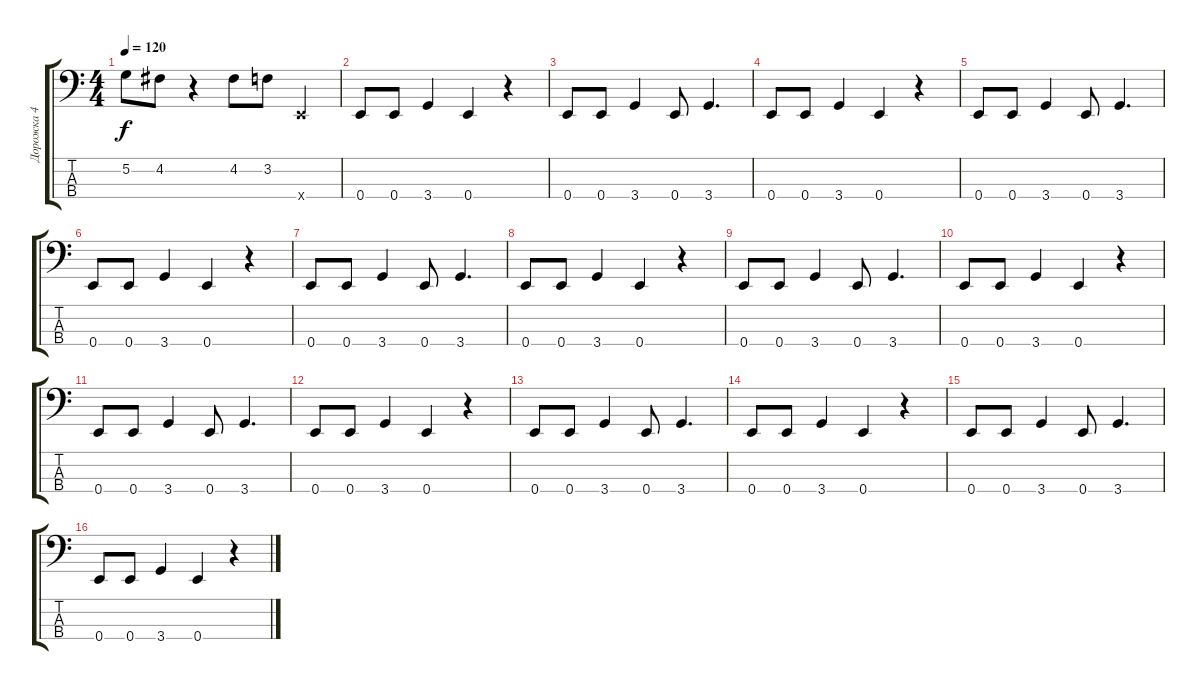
\track ("Дорожка 4" "Дорожка 4") {instrument electricbassfinger}
\staff {score tabs}
\tuning (G2 D2 A1 E1) {hide}
\ts (4 4)
\tempo 120
\clef f4
\ks c
5.2.8{dy f} 4.2.8 r.4 4.2.8 3.2.8 0.4{x}.4 |
0.4.8 0.4.8 3.4.4 0.4.4 r.4 |
0.4.8 0.4.8 3.4.4 0.4.8 3.4.4{d} |
0.4.8 0.4.8 3.4.4 0.4.4 r.4 |
0.4.8 0.4.8 3.4.4 0.4.8 3.4.4{d} |
0.4.8 0.4.8 3.4.4 0.4.4 r.4 |
0.4.8 0.4.8 3.4.4 0.4.8 3.4.4{d} |
0.4.8 0.4.8 3.4.4 0.4.4 r.4 |
0.4.8 0.4.8 3.4.4 0.4.8 3.4.4{d} |
0.4.8 0.4.8 3.4.4 0.4.4 r.4 |
0.4.8 0.4.8 3.4.4 0.4.8 3.4.4{d} |
0.4.8 0.4.8 3.4.4 0.4.4 r.4 |
0.4.8 0.4.8 3.4.4 0.4.8 3.4.4{d} |
0.4.8 0.4.8 3.4.4 0.4.4 r.4 |
0.4.8 0.4.8 3.4.4 0.4.8 3.4.4{d} |
0.4.8 0.4.8 3.4.4 0.4.4 r.4
